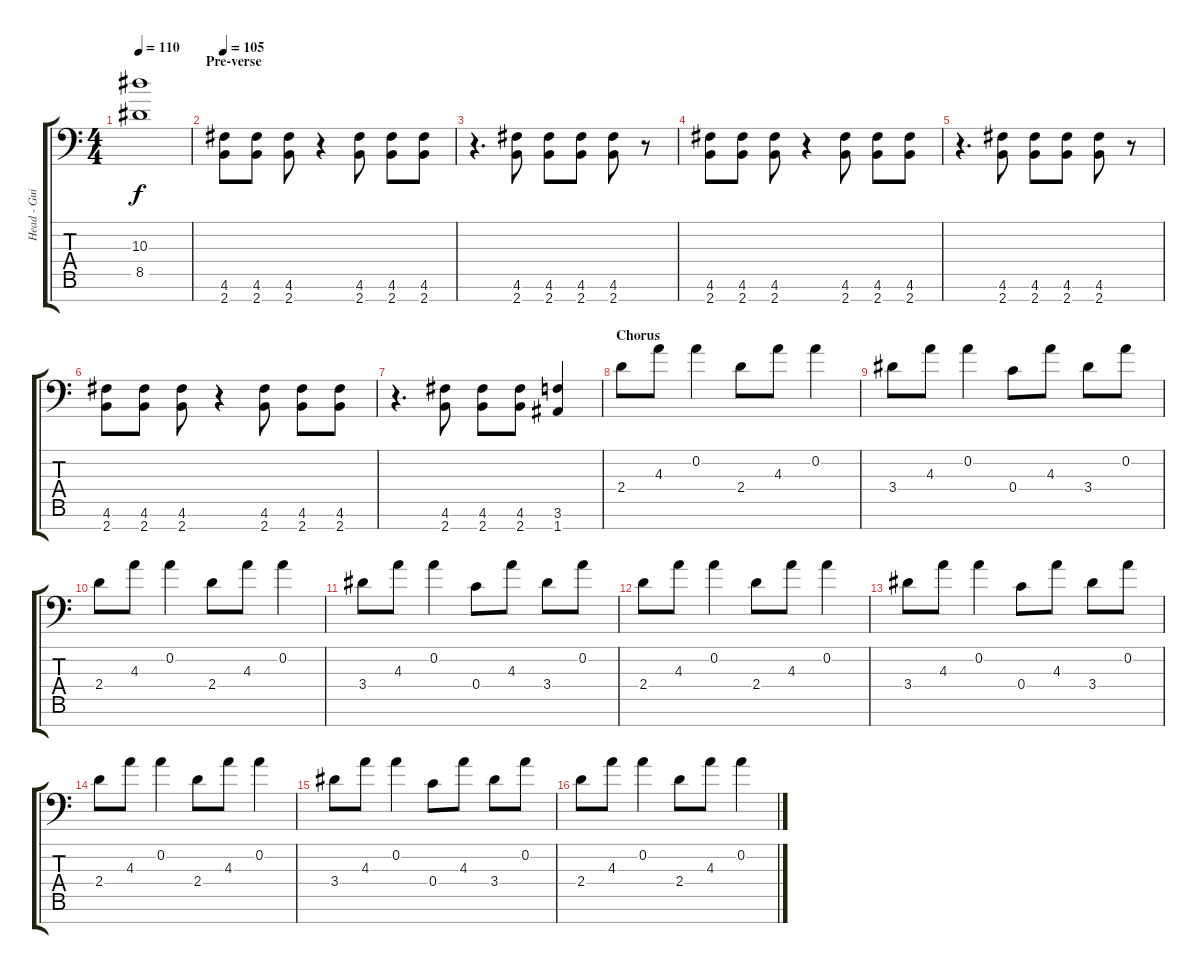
\track ("Head - Guitar" "Head - Gui") {instrument distortionguitar}
\staff {score tabs}
\tuning (D4 A3 F3 C3 G2 D2 A1) {hide}
\ts (4 4)
\tempo 110
\clef f4
\ks c
(10.3{t} 8.5{t}).1{dy f} |
\section ("" "Pre-verse")
\tempo 105
(4.6 2.7).8{volume 10 balance 13 instrument distortionguitar} (4.6 2.7).8 (4.6 2.7).8 r.4 (4.6 2.7).8 (4.6 2.7).8 (4.6 2.7).8 |
r.4{d} (4.6 2.7).8 (4.6 2.7).8 (4.6 2.7).8 (4.6 2.7).8 r.8 |
(4.6 2.7).8 (4.6 2.7).8 (4.6 2.7).8 r.4 (4.6 2.7).8 (4.6 2.7).8 (4.6 2.7).8 |
r.4{d} (4.6 2.7).8 (4.6 2.7).8 (4.6 2.7).8 (4.6 2.7).8 r.8 |
(4.6 2.7).8 (4.6 2.7).8 (4.6 2.7).8 r.4 (4.6 2.7).8 (4.6 2.7).8 (4.6 2.7).8 |
r.4{d} (4.6 2.7).8 (4.6 2.7).8 (4.6 2.7).8 (3.6 1.7).4 |
\section ("" "Chorus")
2.4.8{volume 10 balance 13 instrument distortionguitar} 4.3.8 0.2.4 2.4.8 4.3.8 0.2.4 |
3.4.8 4.3.8 0.2.4 0.4.8 4.3.8 3.4.8 0.2.8 |
2.4.8 4.3.8 0.2.4 2.4.8 4.3.8 0.2.4 |
3.4.8 4.3.8 0.2.4 0.4.8 4.3.8 3.4.8 0.2.8 |
2.4.8 4.3.8 0.2.4 2.4.8 4.3.8 0.2.4 |
3.4.8 4.3.8 0.2.4 0.4.8 4.3.8 3.4.8 0.2.8 |
2.4.8 4.3.8 0.2.4 2.4.8 4.3.8 0.2.4 |
3.4.8 4.3.8 0.2.4 0.4.8 4.3.8 3.4.8 0.2.8 |
2.4.8 4.3.8 0.2.4 2.4.8 4.3.8 0.2.4
